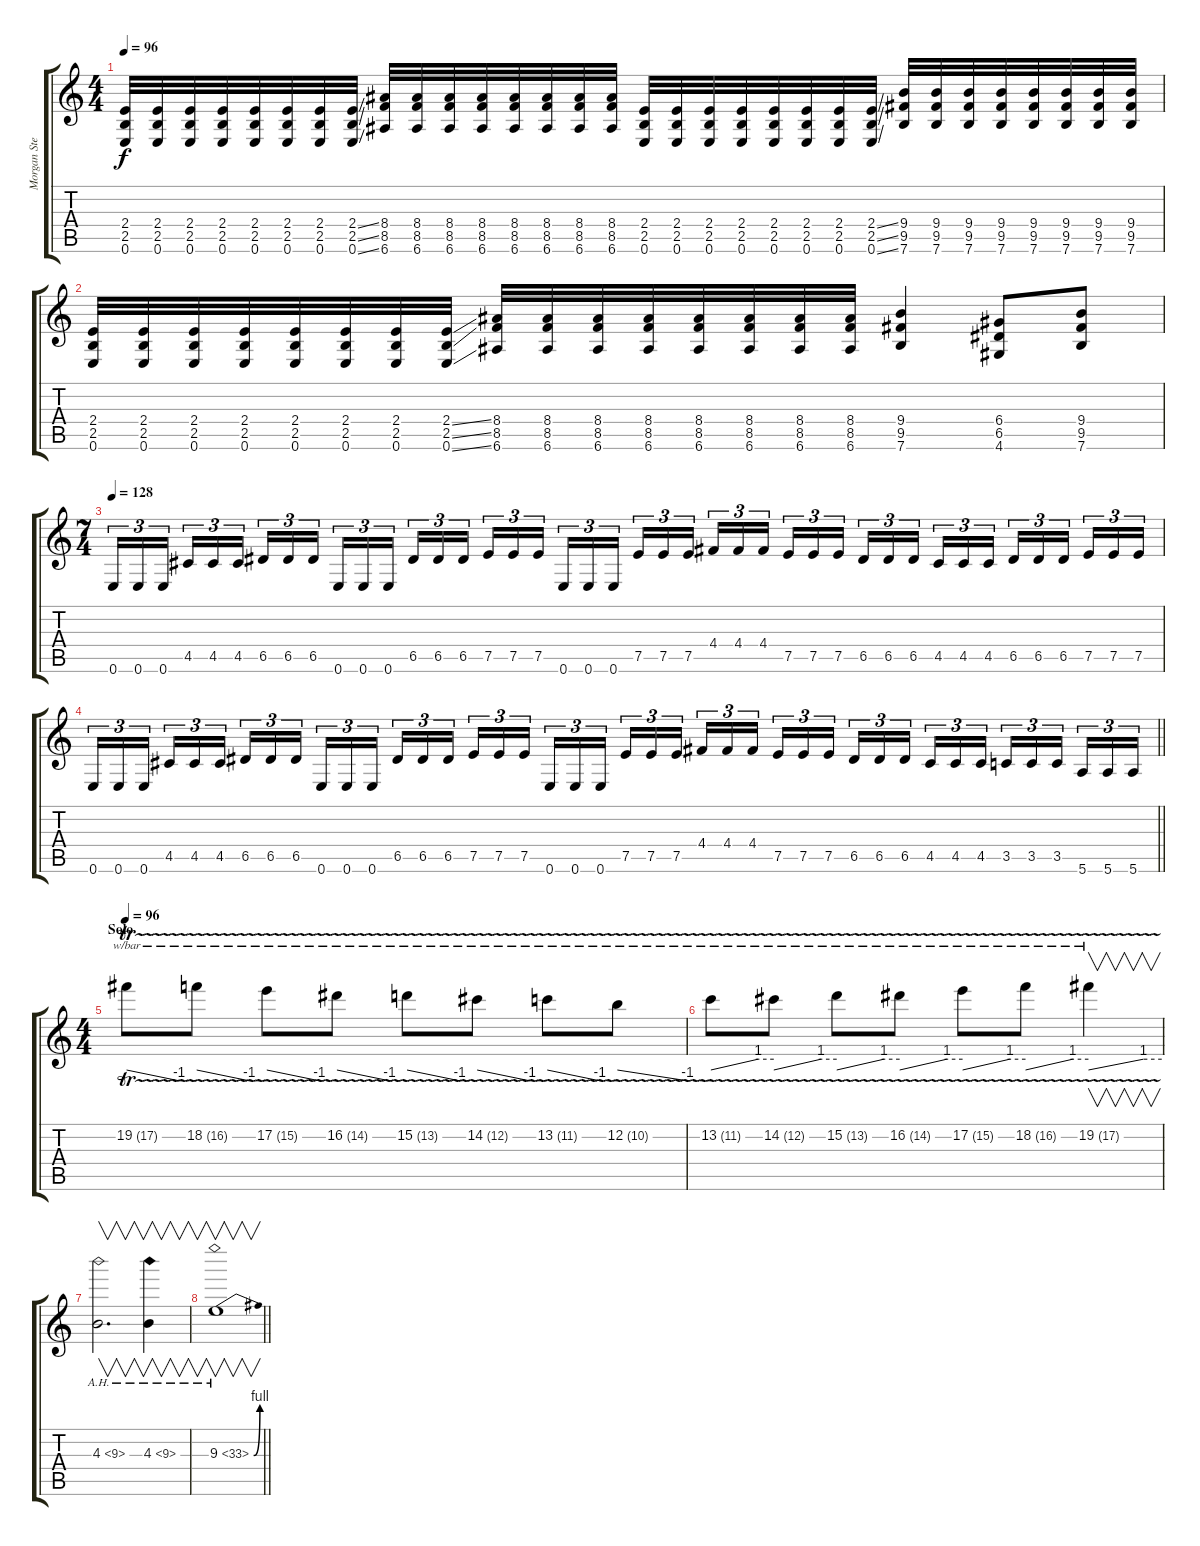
\track ("Morgan Steinmeyer Håkansson" "Morgan Ste") {instrument distortionguitar}
\staff {score tabs}
\tuning (E4 B3 G3 D3 A2 E2) {hide}
\ts (4 4)
\tempo 96
\clef g2
\ks c
(2.4 2.5 0.6).32{dy f} (2.4 2.5 0.6).32 (2.4 2.5 0.6).32 (2.4 2.5 0.6).32 (2.4 2.5 0.6).32 (2.4 2.5 0.6).32 (2.4 2.5 0.6).32 (2.4{ss} 2.5{ss} 0.6{ss}).32 (8.4 8.5 6.6).32 (8.4 8.5 6.6).32 (8.4 8.5 6.6).32 (8.4 8.5 6.6).32 (8.4 8.5 6.6).32 (8.4 8.5 6.6).32 (8.4 8.5 6.6).32 (8.4 8.5 6.6).32 (2.4 2.5 0.6).32 (2.4 2.5 0.6).32 (2.4 2.5 0.6).32 (2.4 2.5 0.6).32 (2.4 2.5 0.6).32 (2.4 2.5 0.6).32 (2.4 2.5 0.6).32 (2.4{ss} 2.5{ss} 0.6{ss}).32 (9.4 9.5 7.6).32 (9.4 9.5 7.6).32 (9.4 9.5 7.6).32 (9.4 9.5 7.6).32 (9.4 9.5 7.6).32 (9.4 9.5 7.6).32 (9.4 9.5 7.6).32 (9.4 9.5 7.6).32 |
(2.4 2.5 0.6).32 (2.4 2.5 0.6).32 (2.4 2.5 0.6).32 (2.4 2.5 0.6).32 (2.4 2.5 0.6).32 (2.4 2.5 0.6).32 (2.4 2.5 0.6).32 (2.4{ss} 2.5{ss} 0.6{ss}).32 (8.4 8.5 6.6).32 (8.4 8.5 6.6).32 (8.4 8.5 6.6).32 (8.4 8.5 6.6).32 (8.4 8.5 6.6).32 (8.4 8.5 6.6).32 (8.4 8.5 6.6).32 (8.4 8.5 6.6).32 (9.4 9.5 7.6).4 (6.4 6.5 4.6).8 (9.4 9.5 7.6).8 |
\ts (7 4)
\tempo 128
0.6.16{tu (3 2)} 0.6.16{tu (3 2)} 0.6.16{tu (3 2) beam splitsecondary} 4.5.16{tu (3 2)} 4.5.16{tu (3 2)} 4.5.16{tu (3 2)} 6.5.16{tu (3 2)} 6.5.16{tu (3 2)} 6.5.16{tu (3 2) beam splitsecondary} 0.6.16{tu (3 2)} 0.6.16{tu (3 2)} 0.6.16{tu (3 2)} 6.5.16{tu (3 2)} 6.5.16{tu (3 2)} 6.5.16{tu (3 2) beam splitsecondary} 7.5.16{tu (3 2)} 7.5.16{tu (3 2)} 7.5.16{tu (3 2)} 0.6.16{tu (3 2)} 0.6.16{tu (3 2)} 0.6.16{tu (3 2) beam splitsecondary} 7.5.16{tu (3 2)} 7.5.16{tu (3 2)} 7.5.16{tu (3 2)} 4.4.16{tu (3 2)} 4.4.16{tu (3 2)} 4.4.16{tu (3 2) beam splitsecondary} 7.5.16{tu (3 2)} 7.5.16{tu (3 2)} 7.5.16{tu (3 2)} 6.5.16{tu (3 2)} 6.5.16{tu (3 2)} 6.5.16{tu (3 2) beam splitsecondary} 4.5.16{tu (3 2)} 4.5.16{tu (3 2)} 4.5.16{tu (3 2)} 6.5.16{tu (3 2)} 6.5.16{tu (3 2)} 6.5.16{tu (3 2) beam splitsecondary} 7.5.16{tu (3 2)} 7.5.16{tu (3 2)} 7.5.16{tu (3 2)} |
\barLineRight lightlight
0.6.16{tu (3 2)} 0.6.16{tu (3 2)} 0.6.16{tu (3 2) beam splitsecondary} 4.5.16{tu (3 2)} 4.5.16{tu (3 2)} 4.5.16{tu (3 2)} 6.5.16{tu (3 2)} 6.5.16{tu (3 2)} 6.5.16{tu (3 2) beam splitsecondary} 0.6.16{tu (3 2)} 0.6.16{tu (3 2)} 0.6.16{tu (3 2)} 6.5.16{tu (3 2)} 6.5.16{tu (3 2)} 6.5.16{tu (3 2) beam splitsecondary} 7.5.16{tu (3 2)} 7.5.16{tu (3 2)} 7.5.16{tu (3 2)} 0.6.16{tu (3 2)} 0.6.16{tu (3 2)} 0.6.16{tu (3 2) beam splitsecondary} 7.5.16{tu (3 2)} 7.5.16{tu (3 2)} 7.5.16{tu (3 2)} 4.4.16{tu (3 2)} 4.4.16{tu (3 2)} 4.4.16{tu (3 2) beam splitsecondary} 7.5.16{tu (3 2)} 7.5.16{tu (3 2)} 7.5.16{tu (3 2)} 6.5.16{tu (3 2)} 6.5.16{tu (3 2)} 6.5.16{tu (3 2) beam splitsecondary} 4.5.16{tu (3 2)} 4.5.16{tu (3 2)} 4.5.16{tu (3 2)} 3.5.16{tu (3 2)} 3.5.16{tu (3 2)} 3.5.16{tu (3 2) beam splitsecondary} 5.6.16{tu (3 2)} 5.6.16{tu (3 2)} 5.6.16{tu (3 2)} |
\ts (4 4)
\section ("" "Solo")
\tempo 96
19.2{tr (17 32)}.8{tbe (custom default 0 0 45 -4 60 -4)} 18.2{tr (16 32)}.8{tbe (custom default 0 0 45 -4 60 -4)} 17.2{tr (15 32)}.8{tbe (custom default 0 0 45 -4 60 -4)} 16.2{tr (14 32)}.8{tbe (custom default 0 0 45 -4 60 -4)} 15.2{tr (13 32)}.8{tbe (custom default 0 0 45 -4 60 -4)} 14.2{tr (12 32)}.8{tbe (custom default 0 0 45 -4 60 -4)} 13.2{tr (11 32)}.8{tbe (custom default 0 0 45 -4 60 -4)} 12.2{tr (10 32)}.8{tbe (custom default 0 0 45 -4 60 -4)} |
13.2{tr (11 32)}.8{tbe (custom default 0 0 45 4 60 4)} 14.2{tr (12 32)}.8{tbe (custom default 0 0 45 4 60 4)} 15.2{tr (13 32)}.8{tbe (custom default 0 0 45 4 60 4)} 16.2{tr (14 32)}.8{tbe (custom default 0 0 45 4 60 4)} 17.2{tr (15 32)}.8{tbe (custom default 0 0 45 4 60 4)} 18.2{tr (16 32)}.8{tbe (custom default 0 0 45 4 60 4)} 19.2{tr (17 32)}.4{v tbe (custom default 0 0 45 4 60 4)} |
4.3{ah 5}.2{v d} 4.3{ah 5}.4{v} |
\barLineRight lightlight
9.3{be (bend 0 0 60 4) ah 24}.1{v}
